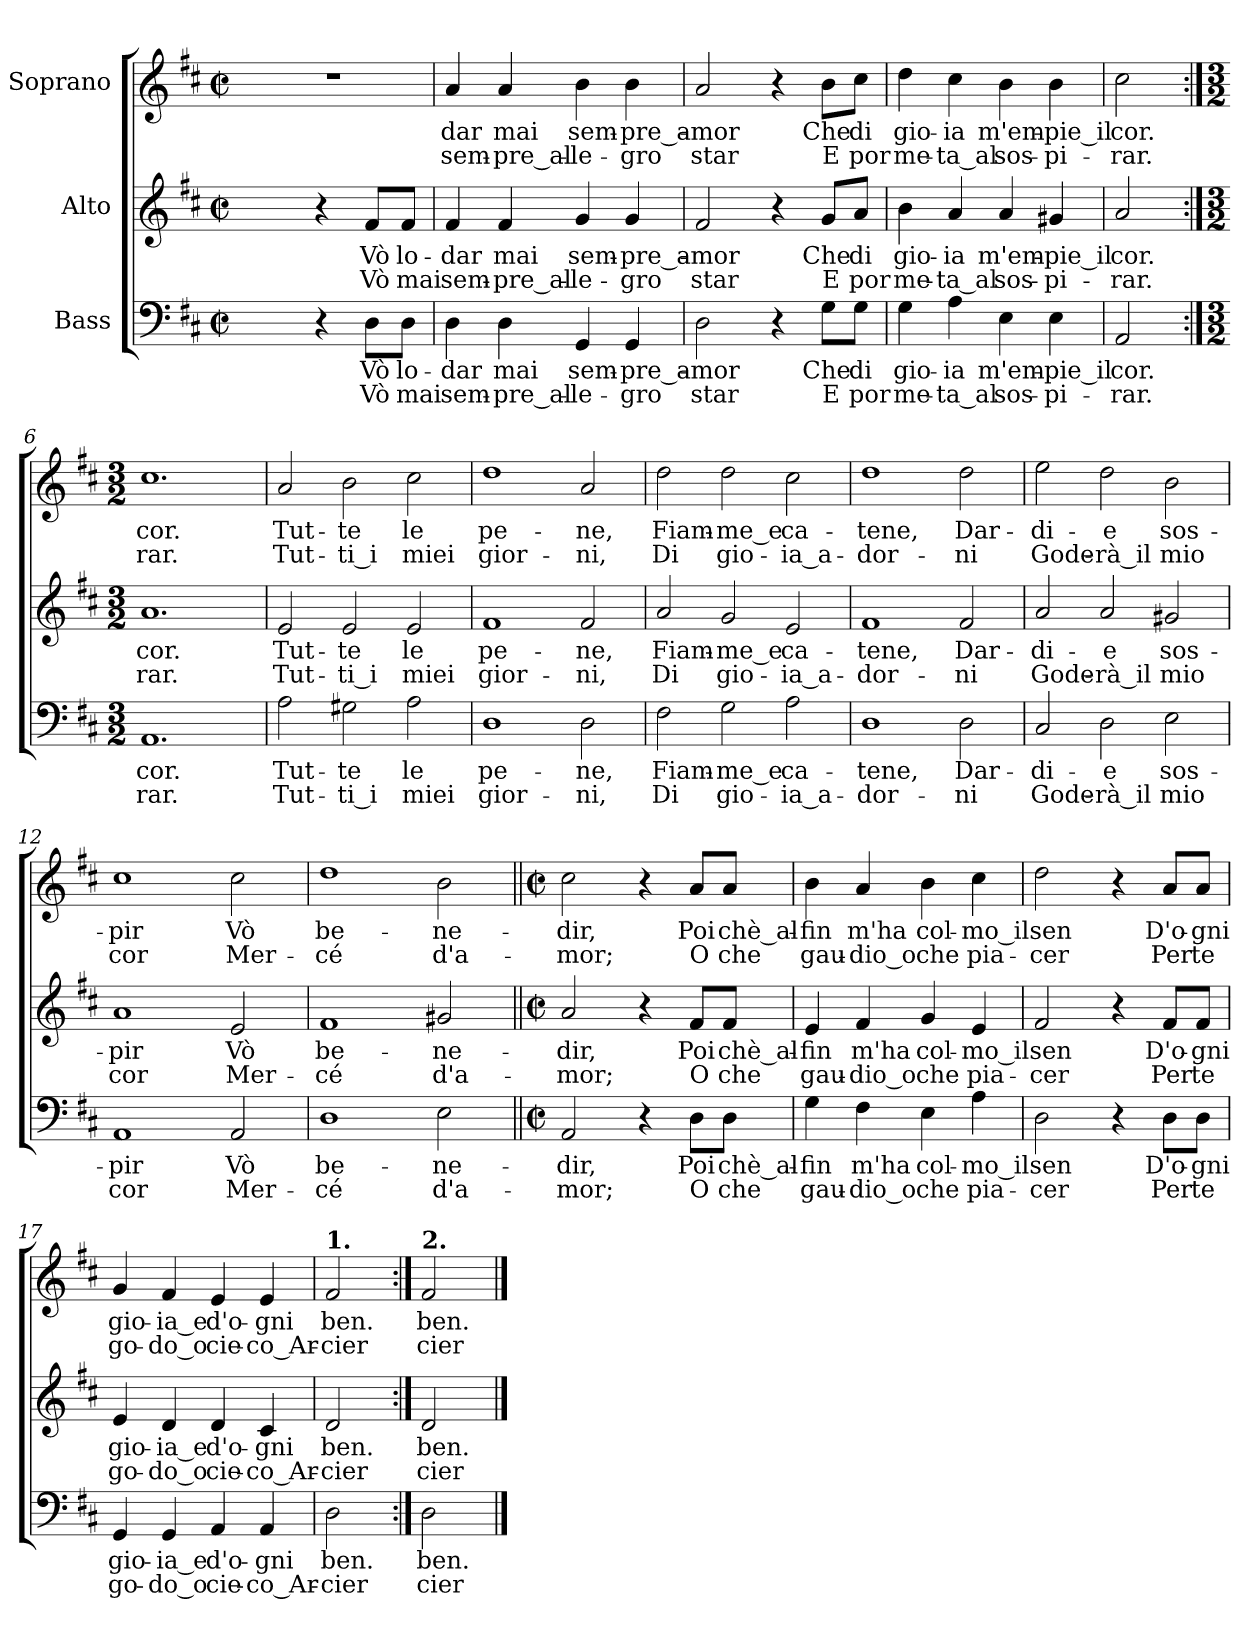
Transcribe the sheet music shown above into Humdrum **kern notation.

**kern	**text	**text	**kern	**text	**text	**kern	**text	**text
*part3	*part3	*part3	*part2	*part2	*part2	*part1	*part1	*part1
*staff3	*staff3	*staff3	*staff2	*staff2	*staff2	*staff1	*staff1	*staff1
*I"Bass	*	*	*I"Alto	*	*	*I"Soprano	*	*
*clefF4	*	*	*clefG2	*	*	*clefG2	*	*
*k[f#c#]	*	*	*k[f#c#]	*	*	*k[f#c#]	*	*
*b:	*	*	*b:	*	*	*b:	*	*
*M2/2	*	*	*M2/2	*	*	*M2/2	*	*
*met(c|)	*	*	*met(c|)	*	*	*met(c|)	*	*
=1	=1	=1	=1	=1	=1	=1	=1	=1
2ryy	.	.	2ryy	.	.	1r	.	.
4r	.	.	4r	.	.	.	.	.
8D\L	Vò	Vò	8f#/L	Vò	Vò	.	.	.
8D\J	lo-	mai	8f#/J	-lo-	mai	.	.	.
=2	=2	=2	=2	=2	=2	=2	=2	=2
4D\	-dar	sem-	4f#/	dar	sem-	4a/	dar	sem-
4D\	mai	-pre_al-	4f#/	mai	-pre_al-	4a/	mai	-pre_al-
4GG/	sem-	-le-	4g/	-sem-	-le-	4b\	sem-	-le-
4GG/	-pre_a-	-gro	4g/	-pre_a-	-gro	4b\	-pre_a-	-gro
=3	=3	=3	=3	=3	=3	=3	=3	=3
2D\	-mor	star	2f#/	mor	star	2a/	-mor	star
4r	.	.	4r	.	.	4r	.	.
8G\L	Che	E	8g/L	Che	E	8b\L	Che	E
8G\J	di	por	8a/J	di	por	8cc#\J	di	por
=4	=4	=4	=4	=4	=4	=4	=4	=4
4G\	gio-	me-	4b\	-gio-	me-	4dd\	gio-	me-
4A\	-ia	-ta_al	4a/	ia	-ta_al	4cc#\	-ia	-ta_al
4E\	m'em-	sos-	4a/	-m'em-	sos-	4b\	m'em-	sos-
4E\	-pie_il	-pi-	4g#X/	pie_il	-pi-	4b\	-pie_il	-pi-
=5	=5	=5	=5	=5	=5	=5	=5	=5
2AA/	cor.	-rar.	2a/	cor.	-rar.	2cc#\	cor.	-rar.
=6:|!	=6:|!	=6:|!	=6:|!	=6:|!	=6:|!	=6:|!	=6:|!	=6:|!
*M3/2	*	*	*M3/2	*	*	*M3/2	*	*
1.AA	cor.	rar.	1.a	cor.	rar.	1.cc#	cor.	rar.
!!LO:LB:g=z
=7	=7	=7	=7	=7	=7	=7	=7	=7
2A\	Tut-	Tut-	2e/	Tut-	Tut-	2a/	Tut-	Tut-
2G#X\	-te	-ti_i	2e/	-te	-ti_i	2b\	-te	-ti_i
2A\	le	miei	2e/	le	miei	2cc#\	le	miei
=8	=8	=8	=8	=8	=8	=8	=8	=8
1D	pe-	gior-	1f#	pe-	gior-	1dd	pe-	gior-
2D\	-ne,	-ni,	2f#/	-ne,	-ni,	2a/	-ne,	-ni,
=9	=9	=9	=9	=9	=9	=9	=9	=9
2F#\	Fiam-	Di	2a/	Fiam-	Di	2dd\	Fiam-	Di
2G\	-me_e	gio-	2g/	-me_e	gio-	2dd\	-me_e	gio-
2A\	ca-	-ia_a-	2e/	ca-	-ia_a-	2cc#\	ca-	-ia_a-
=10	=10	=10	=10	=10	=10	=10	=10	=10
1D	-tene,	-dor-	1f#	-tene,	-dor-	1dd	-tene,	-dor-
2D\	Dar-	-ni	2f#/	Dar-	-ni	2dd\	Dar-	-ni
=11	=11	=11	=11	=11	=11	=11	=11	=11
2C#/	-di-	Gode-	2a/	-di-	Gode-	2ee\	-di-	Gode-
2D\	-e	-rà_il	2a/	-e	-rà_il	2dd\	-e	-rà_il
2E\	sos-	mio	2g#X/	sos-	mio	2b\	sos-	mio
=12	=12	=12	=12	=12	=12	=12	=12	=12
1AA	-pir	cor	1a	-pir	cor	1cc#	-pir	cor
2AA/	Vò	Mer-	2e/	Vò	Mer-	2cc#\	Vò	Mer-
=13	=13	=13	=13	=13	=13	=13	=13	=13
1D	be-	-cé	1f#	be-	-cé	1dd	be-	-cé
2E\	-ne-	d'a-	2g#X/	-ne-	d'a-	2b\	-ne-	d'a-
!!LO:LB:g=z
=14||	=14||	=14||	=14||	=14||	=14||	=14||	=14||	=14||
*M2/2	*	*	*M2/2	*	*	*M2/2	*	*
*met(c|)	*	*	*met(c|)	*	*	*met(c|)	*	*
2AA/	-dir,	-mor;	2a/	-dir,	-mor;	2cc#\	-dir,	-mor;
4r	.	.	4r	.	.	4r	.	.
8D\L	Poi	O	8f#/L	Poi	O	8a/L	Poi	O
8D\J	chè_al-	che	8f#/J	chè_al-	che	8a/J	chè_al-	che
=15	=15	=15	=15	=15	=15	=15	=15	=15
4G\	-fin	gau-	4e/	-fin	gau-	4b\	-fin	gau-
4F#\	m'ha	-dio_o	4f#/	m'ha	-dio_o	4a/	m'ha	-dio_o
4E\	col-	che	4g/	col-	che	4b\	col-	che
4A\	-mo_il	pia-	4e/	-mo_il	pia-	4cc#\	-mo_il	pia-
=16	=16	=16	=16	=16	=16	=16	=16	=16
2D\	sen	-cer	2f#/	sen	-cer	2dd\	sen	-cer
4r	.	.	4r	.	.	4r	.	.
8D\L	D'o-	Per	8f#/L	D'o-	Per	8a/L	D'o-	Per
8D\J	-gni	te	8f#/J	-gni	te	8a/J	-gni	te
=17	=17	=17	=17	=17	=17	=17	=17	=17
4GG/	gio-	go-	4e/	gio-	go-	4g/	gio-	go-
4GG/	-ia_e	-do_o	4d/	-ia_e	-do_o	4f#/	-ia_e	-do_o
4AA/	d'o-	cie-	4d/	d'o-	cie-	4e/	d'o-	cie-
4AA/	-gni	-co_Ar-	4c#/	-gni	-co_Ar-	4e/	-gni	-co_Ar-
=18	=18	=18	=18	=18	=18	=18	=18	=18
!	!	!	!	!	!	!LO:TX:a:B:t=1.	!	!
2D\	ben.	-cier	2d/	ben.	-cier	2f#/	ben.	-cier
=19:|!	=19:|!	=19:|!	=19:|!	=19:|!	=19:|!	=19:|!	=19:|!	=19:|!
!	!	!	!	!	!	!LO:TX:a:B:t=2.	!	!
2D\	ben.	cier	2d/	ben.	cier	2f#/	ben.	cier
==	==	==	==	==	==	==	==	==
*-	*-	*-	*-	*-	*-	*-	*-	*-
